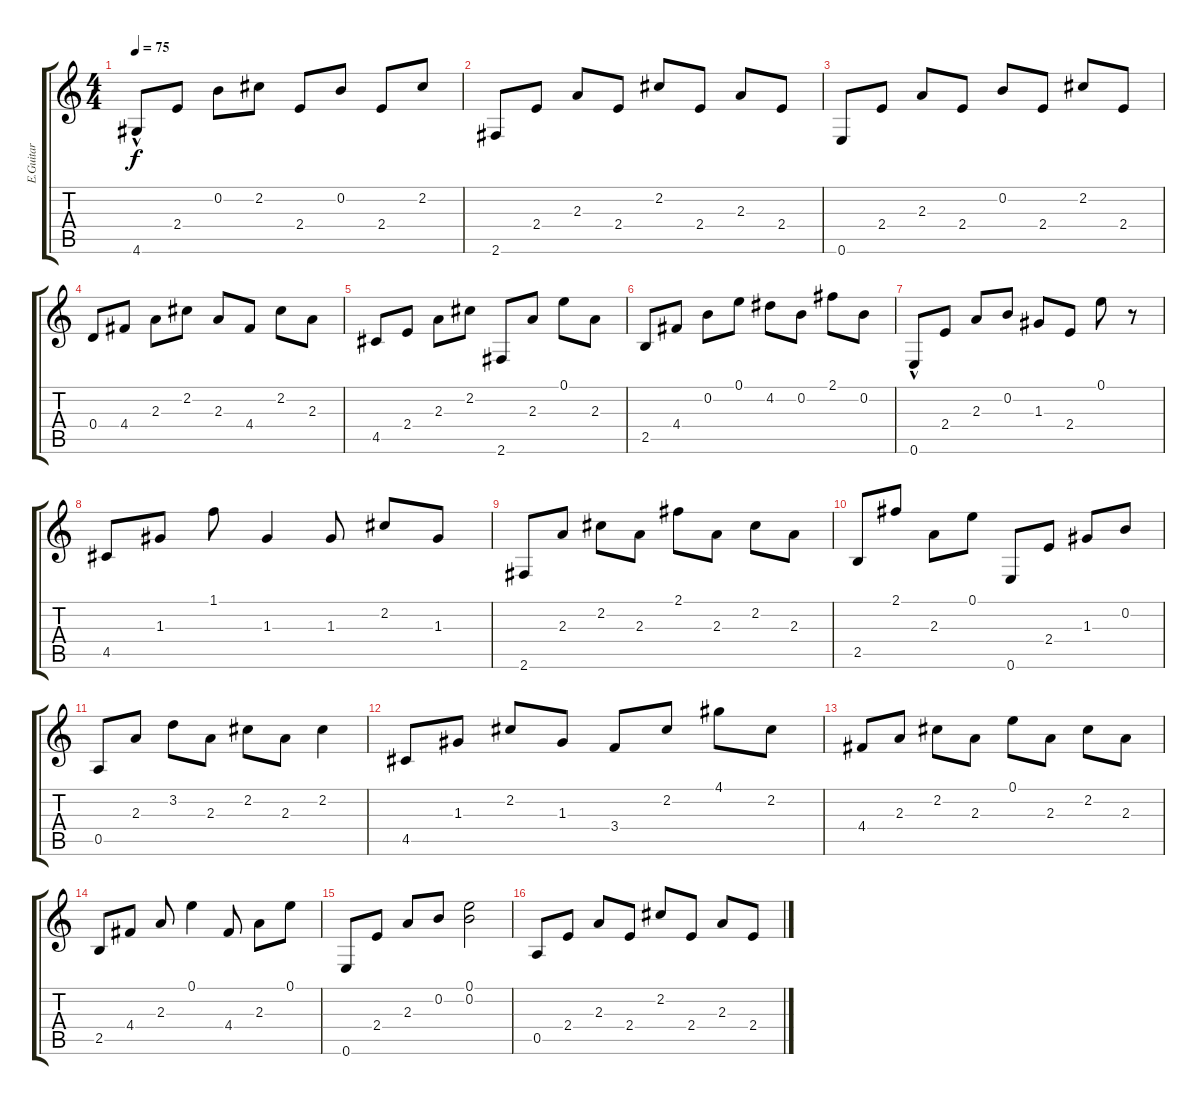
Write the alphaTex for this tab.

\track ("E.Guitar" "E.Guitar") {instrument electricguitarclean}
\staff {score tabs}
\tuning (E4 B3 G3 D3 A2 E2) {hide}
\ts (4 4)
\tempo 75
\clef g2
\ks c
4.6{hac}.8{dy f} 2.4.8 0.2.8 2.2.8 2.4.8 0.2.8 2.4.8 2.2.8 |
2.6.8 2.4.8 2.3.8 2.4.8 2.2.8 2.4.8 2.3.8 2.4.8 |
0.6.8 2.4.8 2.3.8 2.4.8 0.2.8 2.4.8 2.2.8 2.4.8 |
0.4.8 4.4.8 2.3.8 2.2.8 2.3.8 4.4.8 2.2.8 2.3.8 |
4.5.8 2.4.8 2.3.8 2.2.8 2.6.8 2.3.8 0.1.8 2.3.8 |
2.5.8 4.4.8 0.2.8 0.1.8 4.2.8 0.2.8 2.1.8 0.2.8 |
0.6{hac}.8 2.4.8 2.3.8 0.2.8 1.3.8 2.4.8 0.1.8 r.8 |
4.5.8 1.3.8 1.1.8 1.3.4 1.3.8 2.2.8 1.3.8 |
2.6.8 2.3.8 2.2.8 2.3.8 2.1.8 2.3.8 2.2.8 2.3.8 |
2.5.8 2.1.8 2.3.8 0.1.8 0.6.8 2.4.8 1.3.8 0.2.8 |
0.5.8 2.3.8 3.2.8 2.3.8 2.2.8 2.3.8 2.2.4 |
4.5.8 1.3.8 2.2.8 1.3.8 3.4.8 2.2.8 4.1.8 2.2.8 |
4.4.8 2.3.8 2.2.8 2.3.8 0.1.8 2.3.8 2.2.8 2.3.8 |
2.5.8 4.4.8 2.3.8 0.1.4 4.4.8 2.3.8 0.1.8 |
0.6.8 2.4.8 2.3.8 0.2.8 (0.1 0.2).2 |
0.5.8 2.4.8 2.3.8 2.4.8 2.2.8 2.4.8 2.3.8 2.4.8
